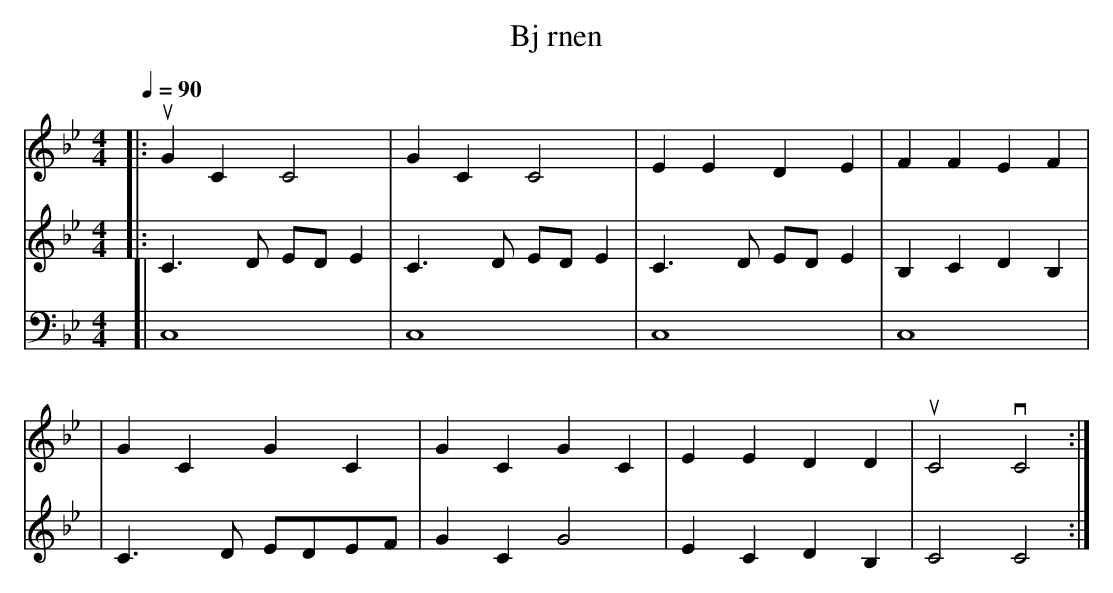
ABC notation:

X:1
T: Bj rnen
M: 4/4
L: 1/4
Q: 90
K: Bb
[V:1] [|: uGC C2 | GC C2 | EE DE | FF EF |
[V:2] [|: C3/2D/2 E/2D/2 E | C3/2D/2 E/2D/2 E | C3/2D/2 E/2D/2 E | B,C DB, |
[V:3] [| C,4 | C,4 | C,4 | C,4 |
[V:1] | GC GC | GC GC | EE DD | uC2 vC2 :|]
[V:2] | C3/2D/2 E/2D/2E/2F/2 | GC G2 | EC DB, | C2 C2 :|]
